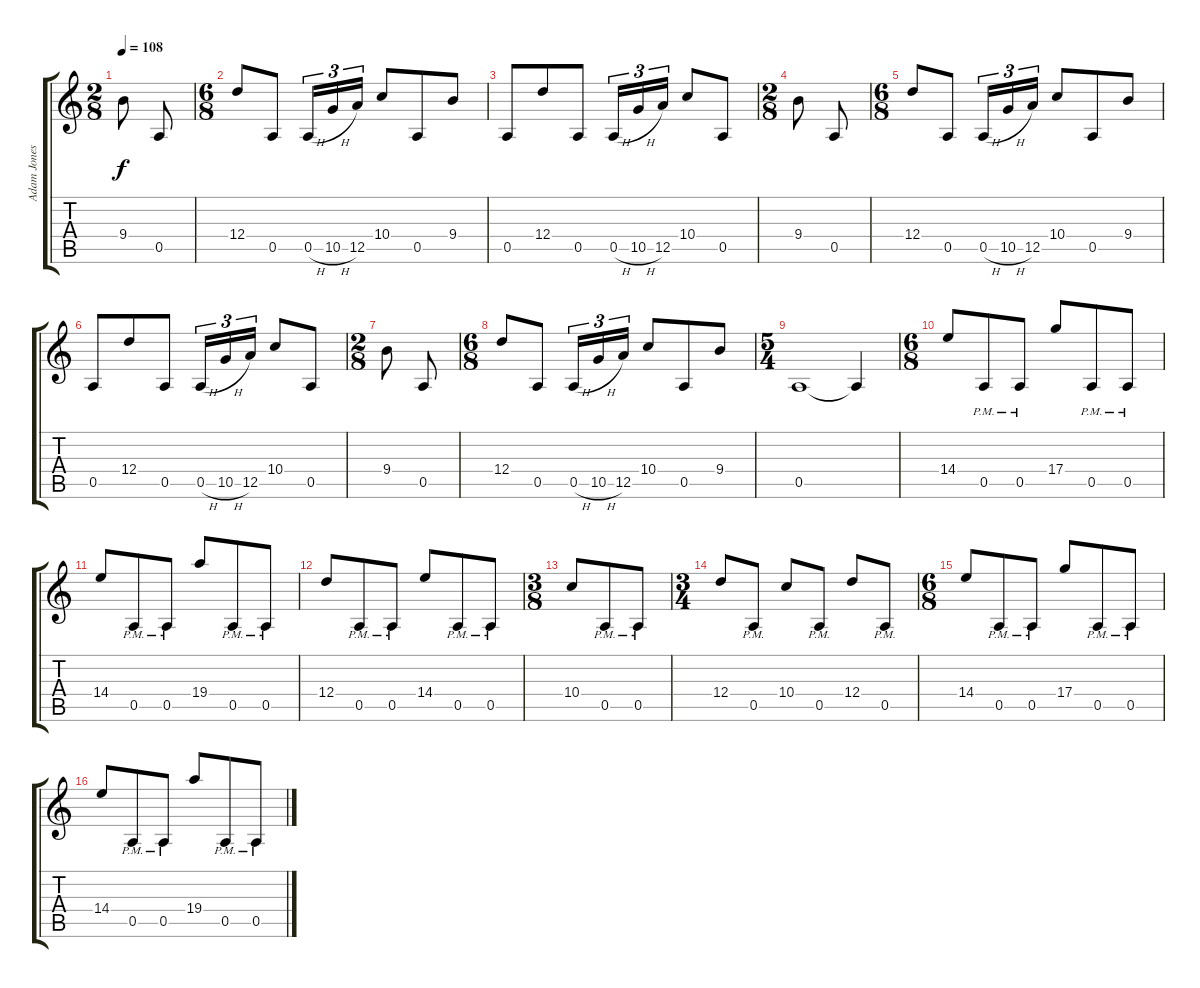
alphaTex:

\track ("Adam Jones" "Adam Jones") {instrument overdrivenguitar}
\staff {score tabs}
\tuning (E4 B3 G3 D3 A2 D2) {hide}
\ts (2 8)
\tempo 108
\clef g2
\ks c
9.4.8{dy f} 0.5.8 |
\ts (6 8)
12.4.8 0.5.8 0.5{h}.16{tu (3 2)} 10.5{h}.16{tu (3 2)} 12.5.16{tu (3 2)} 10.4.8 0.5.8 9.4.8 |
0.5.8 12.4.8 0.5.8 0.5{h}.16{tu (3 2)} 10.5{h}.16{tu (3 2)} 12.5.16{tu (3 2)} 10.4.8 0.5.8 |
\ts (2 8)
9.4.8 0.5.8 |
\ts (6 8)
12.4.8 0.5.8 0.5{h}.16{tu (3 2)} 10.5{h}.16{tu (3 2)} 12.5.16{tu (3 2)} 10.4.8 0.5.8 9.4.8 |
0.5.8 12.4.8 0.5.8 0.5{h}.16{tu (3 2)} 10.5{h}.16{tu (3 2)} 12.5.16{tu (3 2)} 10.4.8 0.5.8 |
\ts (2 8)
9.4.8 0.5.8 |
\ts (6 8)
12.4.8 0.5.8 0.5{h}.16{tu (3 2)} 10.5{h}.16{tu (3 2)} 12.5.16{tu (3 2)} 10.4.8 0.5.8 9.4.8 |
\ts (5 4)
0.5.1 0.5{t}.4 |
\ts (6 8)
14.4.8{volume 8} 0.5{pm}.8 0.5{pm}.8 17.4.8 0.5{pm}.8 0.5{pm}.8 |
14.4.8 0.5{pm}.8 0.5{pm}.8 19.4.8 0.5{pm}.8 0.5{pm}.8 |
12.4.8 0.5{pm}.8 0.5{pm}.8 14.4.8 0.5{pm}.8 0.5{pm}.8 |
\ts (3 8)
10.4.8 0.5{pm}.8 0.5{pm}.8 |
\ts (3 4)
12.4.8 0.5{pm}.8 10.4.8 0.5{pm}.8 12.4.8 0.5{pm}.8 |
\ts (6 8)
14.4.8 0.5{pm}.8 0.5{pm}.8 17.4.8 0.5{pm}.8 0.5{pm}.8 |
14.4.8 0.5{pm}.8 0.5{pm}.8 19.4.8 0.5{pm}.8 0.5{pm}.8
